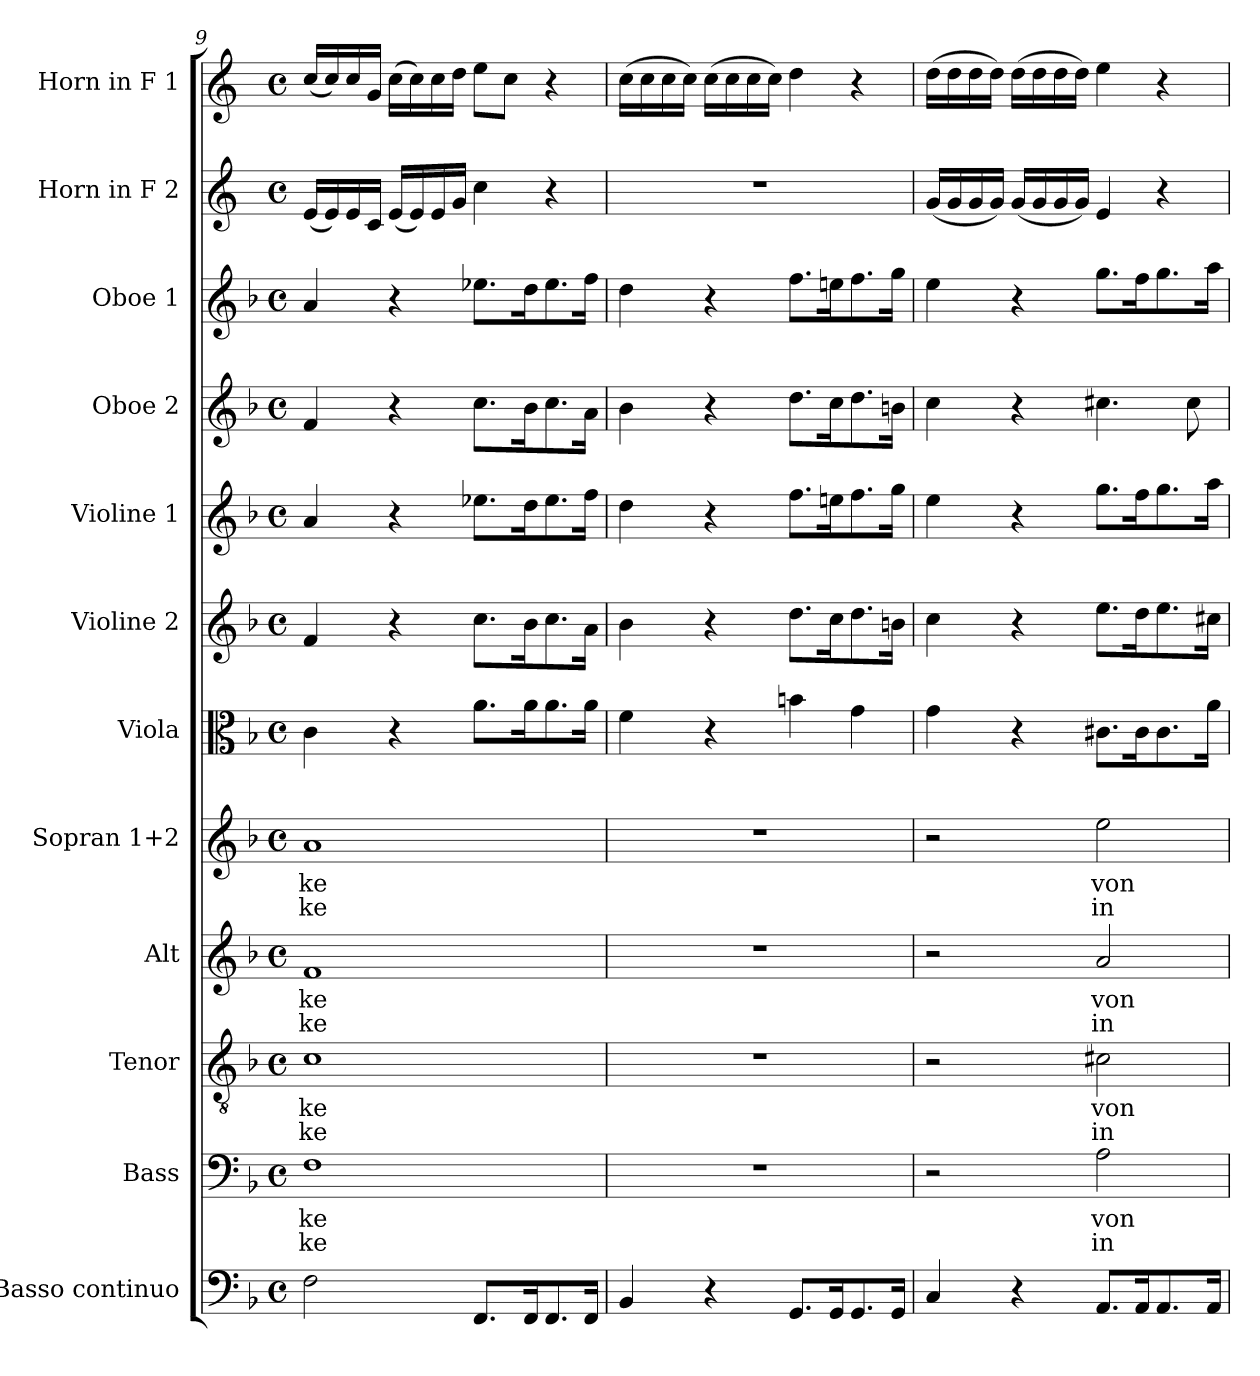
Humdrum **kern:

**kern	**kern	**text	**text	**kern	**text	**text	**kern	**text	**text	**kern	**text	**text	**kern	**kern	**kern	**kern	**kern	**kern	**kern
*part12	*part11	*part11	*part11	*part10	*part10	*part10	*part9	*part9	*part9	*part8	*part8	*part8	*part7	*part6	*part5	*part4	*part3	*part2	*part1
*staff12	*staff11	*staff11	*staff11	*staff10	*staff10	*staff10	*staff9	*staff9	*staff9	*staff8	*staff8	*staff8	*staff7	*staff6	*staff5	*staff4	*staff3	*staff2	*staff1
*I"Basso continuo	*I"Bass	*	*	*I"Tenor	*	*	*I"Alt	*	*	*I"Sopran 1+2	*	*	*I"Viola	*I"Violine 2	*I"Violine 1	*I"Oboe 2	*I"Oboe 1	*I"Horn in F 2	*I"Horn in F 1
*I'BC	*I'Bas	*	*	*I'T	*	*	*I'A	*	*	*	*	*	*I'Vla	*I'Vln 2	*I'Vln 1	*I'Ob 2	*I'Ob 1	*I'Horn 2	*I'Horn 1
*clefF4	*clefF4	*	*	*clefGv2	*	*	*clefG2	*	*	*clefG2	*	*	*clefC3	*clefG2	*clefG2	*clefG2	*clefG2	*clefG2	*clefG2
*ITrd7c12	*	*	*	*	*	*	*	*	*	*	*	*	*	*	*	*	*	*ITrd4c7	*ITrd4c7
*k[b-]	*k[b-]	*	*	*k[b-]	*	*	*k[b-]	*	*	*k[b-]	*	*	*k[b-]	*k[b-]	*k[b-]	*k[b-]	*k[b-]	*k[b-]	*k[b-]
*M4/4	*M4/4	*	*	*M4/4	*	*	*M4/4	*	*	*M4/4	*	*	*M4/4	*M4/4	*M4/4	*M4/4	*M4/4	*M4/4	*M4/4
*met(c)	*met(c)	*	*	*met(c)	*	*	*met(c)	*	*	*met(c)	*	*	*met(c)	*met(c)	*met(c)	*met(c)	*met(c)	*met(c)	*met(c)
=9	=9	=9	=9	=9	=9	=9	=9	=9	=9	=9	=9	=9	=9	=9	=9	=9	=9	=9	=9
!	!	!LO:LY:b	!LO:LY:b	!	!LO:LY:b	!LO:LY:b	!	!LO:LY:b	!LO:LY:b	!	!LO:LY:b	!LO:LY:b	!	!	!	!	!	!	!
2FF\	1F	-ke	-ke	1c	-ke	-ke	1f	-ke	-ke	1a	-ke	-ke	4c\	4f/	4a/	4f/	4a/	(<16A/LL	(<16f/LL
.	.	.	.	.	.	.	.	.	.	.	.	.	.	.	.	.	.	16A/)	16f/)
.	.	.	.	.	.	.	.	.	.	.	.	.	.	.	.	.	.	16A/	16f/
.	.	.	.	.	.	.	.	.	.	.	.	.	.	.	.	.	.	16F/JJ	16c/JJ
.	.	.	.	.	.	.	.	.	.	.	.	.	4r	4r	4r	4r	4r	(<16A/LL	(>16f\LL
.	.	.	.	.	.	.	.	.	.	.	.	.	.	.	.	.	.	16A/)	16f\)
.	.	.	.	.	.	.	.	.	.	.	.	.	.	.	.	.	.	16A/	16f\
.	.	.	.	.	.	.	.	.	.	.	.	.	.	.	.	.	.	16c/JJ	16g\JJ
8.FFF/L	.	.	.	.	.	.	.	.	.	.	.	.	8.a\L	8.cc\L	8.ee-X\L	8.cc\L	8.ee-X\L	4f\	8a\L
.	.	.	.	.	.	.	.	.	.	.	.	.	.	.	.	.	.	.	8f\J
16FFF/K	.	.	.	.	.	.	.	.	.	.	.	.	16a\K	16b-\K	16dd\K	16b-\K	16dd\K	.	.
8.FFF/	.	.	.	.	.	.	.	.	.	.	.	.	8.a\	8.cc\	8.ee-\	8.cc\	8.ee-\	4r	4r
16FFF/Jk	.	.	.	.	.	.	.	.	.	.	.	.	16a\Jk	16a\Jk	16ff\Jk	16a\Jk	16ff\Jk	.	.
=10	=10	=10	=10	=10	=10	=10	=10	=10	=10	=10	=10	=10	=10	=10	=10	=10	=10	=10	=10
4BBB-/	1r	.	.	1r	.	.	1r	.	.	1r	.	.	4f\	4b-\	4dd\	4b-\	4dd\	1r	(>16f\LL
.	.	.	.	.	.	.	.	.	.	.	.	.	.	.	.	.	.	.	16f\
.	.	.	.	.	.	.	.	.	.	.	.	.	.	.	.	.	.	.	16f\
.	.	.	.	.	.	.	.	.	.	.	.	.	.	.	.	.	.	.	16f\JJ)
4r	.	.	.	.	.	.	.	.	.	.	.	.	4r	4r	4r	4r	4r	.	(>16f\LL
.	.	.	.	.	.	.	.	.	.	.	.	.	.	.	.	.	.	.	16f\
.	.	.	.	.	.	.	.	.	.	.	.	.	.	.	.	.	.	.	16f\
.	.	.	.	.	.	.	.	.	.	.	.	.	.	.	.	.	.	.	16f\JJ)
8.GGG/L	.	.	.	.	.	.	.	.	.	.	.	.	4bn\	8.dd\L	8.ff\L	8.dd\L	8.ff\L	.	4g\
16GGG/K	.	.	.	.	.	.	.	.	.	.	.	.	.	16cc\K	16eeni\K	16cc\K	16eeni\K	.	.
8.GGG/	.	.	.	.	.	.	.	.	.	.	.	.	4g\	8.dd\	8.ff\	8.dd\	8.ff\	.	4r
16GGG/Jk	.	.	.	.	.	.	.	.	.	.	.	.	.	16bn\Jk	16gg\Jk	16bn\Jk	16gg\Jk	.	.
!!LO:PB:g=z
=11	=11	=11	=11	=11	=11	=11	=11	=11	=11	=11	=11	=11	=11	=11	=11	=11	=11	=11	=11
4CC/	2r	.	.	2r	.	.	2r	.	.	2r	.	.	4g\	4cc\	4ee\	4cc\	4ee\	(<16c/LL	(>16g\LL
.	.	.	.	.	.	.	.	.	.	.	.	.	.	.	.	.	.	16c/	16g\
.	.	.	.	.	.	.	.	.	.	.	.	.	.	.	.	.	.	16c/	16g\
.	.	.	.	.	.	.	.	.	.	.	.	.	.	.	.	.	.	16c/JJ)	16g\JJ)
4r	.	.	.	.	.	.	.	.	.	.	.	.	4r	4r	4r	4r	4r	(<16c/LL	(>16g\LL
.	.	.	.	.	.	.	.	.	.	.	.	.	.	.	.	.	.	16c/	16g\
.	.	.	.	.	.	.	.	.	.	.	.	.	.	.	.	.	.	16c/	16g\
.	.	.	.	.	.	.	.	.	.	.	.	.	.	.	.	.	.	16c/JJ)	16g\JJ)
!	!	!LO:LY:b	!LO:LY:b	!	!LO:LY:b	!LO:LY:b	!	!LO:LY:b	!LO:LY:b	!	!LO:LY:b	!LO:LY:b	!	!	!	!	!	!	!
8.AAA/L	2A\	von	in	2c#X\	von	in	2a/	von	in	2ee\	von	in	8.c#X\L	8.ee\L	8.gg\L	4.cc#X\	8.gg\L	4A/	4a\
16AAA/K	.	.	.	.	.	.	.	.	.	.	.	.	16c#\K	16dd\K	16ff\K	.	16ff\K	.	.
8.AAA/	.	.	.	.	.	.	.	.	.	.	.	.	8.c#!\	8.ee\	8.gg\	.	8.gg\	4r	4r
.	.	.	.	.	.	.	.	.	.	.	.	.	.	.	.	8cc#\	.	.	.
16AAA/Jk	.	.	.	.	.	.	.	.	.	.	.	.	16a!\Jk	16cc#X\Jk	16aa\Jk	.	16aa\Jk	.	.
=	=	=	=	=	=	=	=	=	=	=	=	=	=	=	=	=	=	=	=
*-	*-	*-	*-	*-	*-	*-	*-	*-	*-	*-	*-	*-	*-	*-	*-	*-	*-	*-	*-
